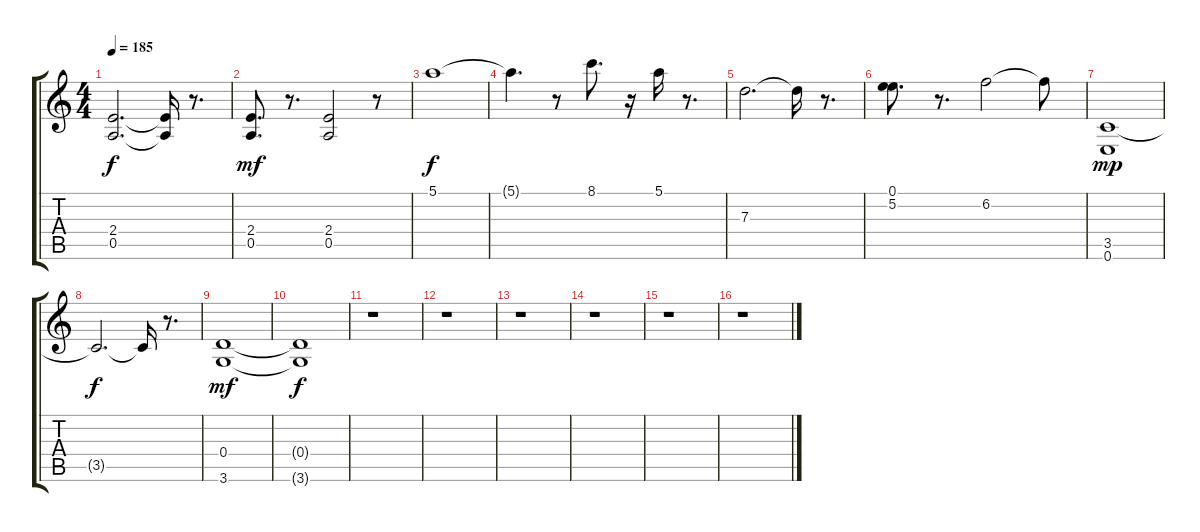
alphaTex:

\track "" {instrument distortionguitar}
\staff {score tabs}
\tuning (E4 B3 G3 D3 A2 E2) {hide}
\ts (4 4)
\tempo 185
\clef g2
\ks c
(2.4{t} 0.5{t}).2{d dy f} (2.4{t} 0.5{t}).16 r.8{d} |
(2.4 0.5).8{d dy mf} r.8{d} (2.4 0.5).2 r.8 |
5.1.1{dy f} |
5.1{t}.4{d} r.8 8.1.8{d} r.16 5.1.16 r.8{d} |
7.3.2{d} 7.3{t}.16 r.8{d} |
(0.1 5.2).8{d} r.8{d} 6.2.2 6.2{t}.8 |
(3.5 0.6).1{dy mp} |
3.5{t}.2{d dy f} 3.5{t}.16 r.8{d} |
(0.4 3.6).1{dy mf} |
(0.4{t} 3.6{t}).1{dy f} |
r.1 |
r.1 |
r.1 |
r.1 |
r.1 |
r.1
